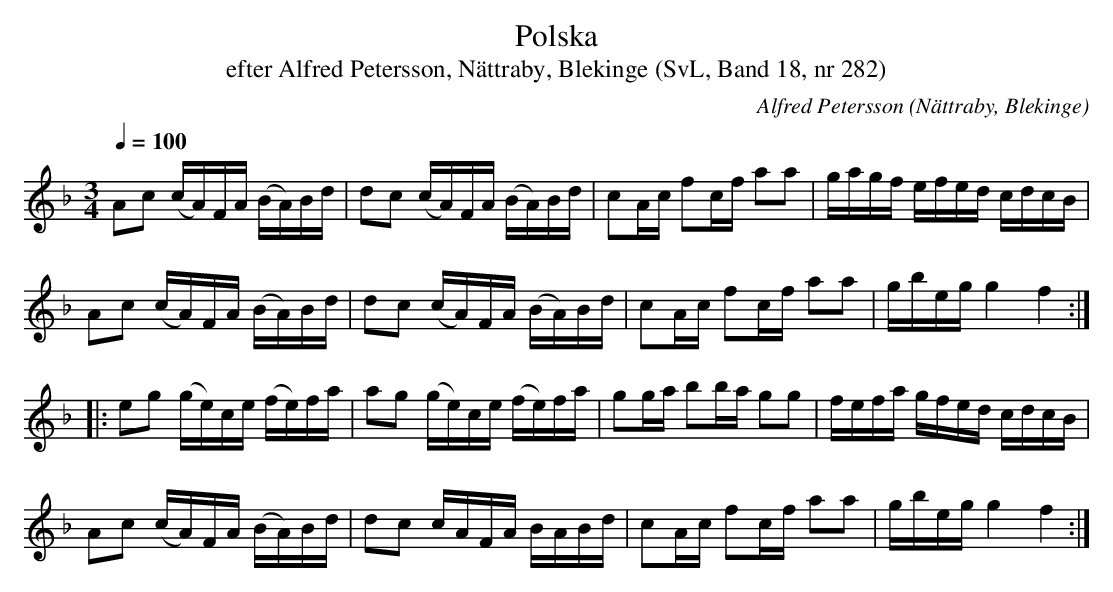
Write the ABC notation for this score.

X:1
T:Polska
T:efter Alfred Petersson, Nättraby, Blekinge (SvL, Band 18, nr 282)
O:Nättraby, Blekinge
C:Alfred Petersson
M:3/4
L:1/16
Q:1/4=100
K:F
A2c2 (cA)FA (BA)Bd|d2c2 (cA)FA (BA)Bd|c2Ac f2cf a2a2|gagf efed cdcB|
A2c2 (cA)FA( BA)Bd|d2c2 (cA)FA (BA)Bd|c2Ac f2cf a2a2|gbeg g4 f4:|
|:e2g2 (ge)ce (fe)fa|a2g2 (ge)ce (fe)fa|g2ga b2ba g2g2|fefa gfed cdcB|
A2c2 (cA)FA (BA)Bd|d2c2 cAFA BABd|c2Ac f2cf a2a2|gbeg g4 f4:|
